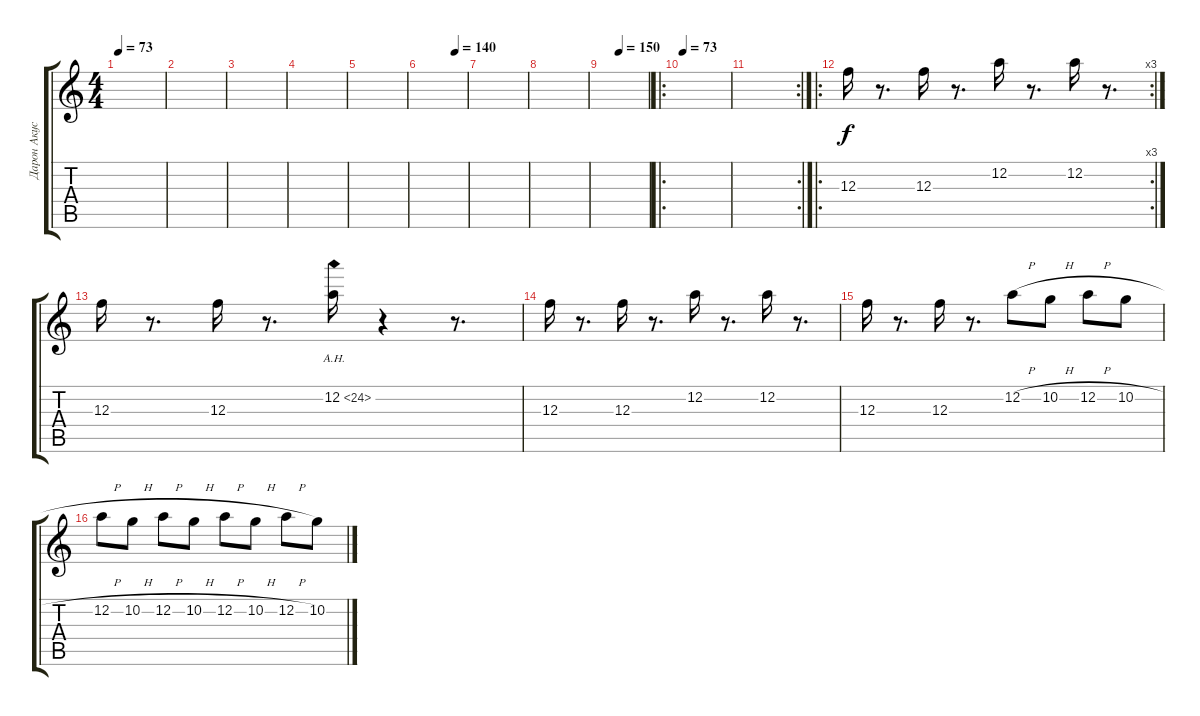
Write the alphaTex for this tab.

\track ("Дарон Акустика" "Дарон Акус") {instrument electricguitarclean}
\staff {score tabs}
\tuning (D4 A3 F3 C3 G2 C2) {hide}
\ts (4 4)
\tempo 73
\clef g2
\ks c
|
|
|
|
|
\tempo (140 0.75)
|
|
|
\tempo (150 0.375)
|
\ro
\tempo 73
|
\rc 2
|
\ro
\rc 3
12.3.16 r.8{d} 12.3.16 r.8{d} 12.2.16 r.8{d} 12.2.16 r.8{d} |
12.3.16 r.8{d} 12.3.16 r.8{d} 12.2{ah 12}.16 r.4 r.8{d} |
12.3.16 r.8{d} 12.3.16 r.8{d} 12.2.16 r.8{d} 12.2.16 r.8{d} |
12.3.16 r.8{d} 12.3.16 r.8{d} 12.2{h}.8 10.2{h}.8 12.2{h}.8 10.2{h}.8 |
12.2{h}.8 10.2{h}.8 12.2{h}.8 10.2{h}.8 12.2{h}.8 10.2{h}.8 12.2{h}.8 10.2{h}.8
